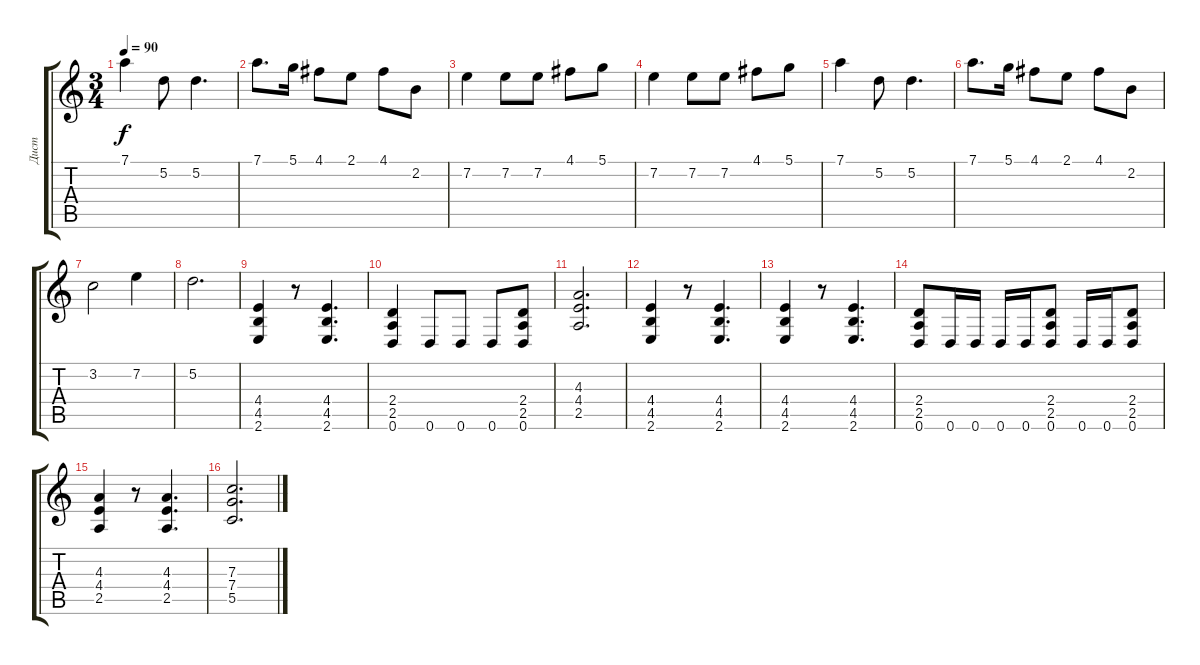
\track ("Дист" "Дист") {instrument distortionguitar}
\staff {score tabs}
\tuning (D4 A3 F3 C3 G2 D2) {hide}
\ts (3 4)
\tempo 90
\clef g2
\ks c
7.1.4{dy f} 5.2.8 5.2.4{d} |
7.1.8{d} 5.1.16 4.1.8 2.1.8 4.1.8 2.2.8 |
7.2.4 7.2.8 7.2.8 4.1.8 5.1.8 |
7.2.4 7.2.8 7.2.8 4.1.8 5.1.8 |
7.1.4 5.2.8 5.2.4{d} |
7.1.8{d} 5.1.16 4.1.8 2.1.8 4.1.8 2.2.8 |
3.2.2 7.2.4 |
5.2.2{d} |
(4.4 4.5 2.6).4 r.8 (4.4 4.5 2.6).4{d} |
(2.4 2.5 0.6).4 0.6.8 0.6.8 0.6.8 (2.4 2.5 0.6).8 |
(4.3 4.4 2.5).2{d} |
(4.4 4.5 2.6).4 r.8 (4.4 4.5 2.6).4{d} |
(4.4 4.5 2.6).4 r.8 (4.4 4.5 2.6).4{d} |
(2.4 2.5 0.6).8 0.6.16 0.6.16 0.6.16 0.6.16 (2.4 2.5 0.6).8 0.6.16 0.6.16 (2.4 2.5 0.6).8 |
(4.3 4.4 2.5).4 r.8 (4.3 4.4 2.5).4{d} |
(7.3 7.4 5.5).2{d}
